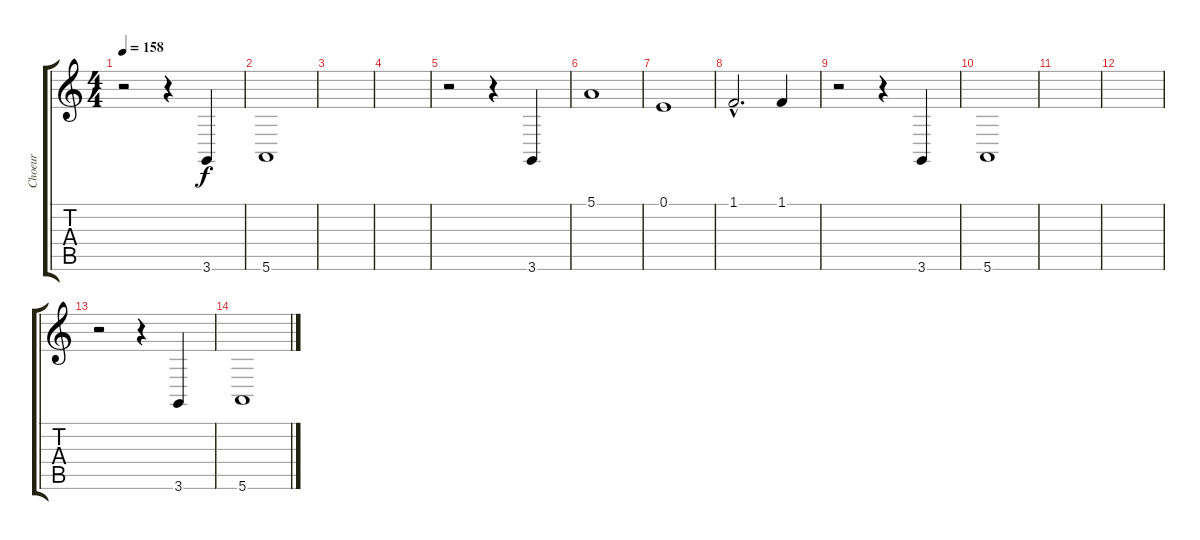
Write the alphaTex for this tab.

\track ("Choeur" "Choeur") {instrument lead2sawtooth}
\staff {score tabs}
\tuning (E4 B3 G3 D3 A2 E2) {hide}
\ts (4 4)
\tempo 158
\clef g2
\ks c
r.2{dy f} r.4 3.6.4 |
5.6.1 |
|
|
r.2 r.4 3.6.4 |
5.1.1 |
0.1.1 |
1.1{hac}.2{d} 1.1.4 |
r.2 r.4 3.6.4 |
5.6.1 |
|
|
r.2 r.4 3.6.4 |
5.6.1
